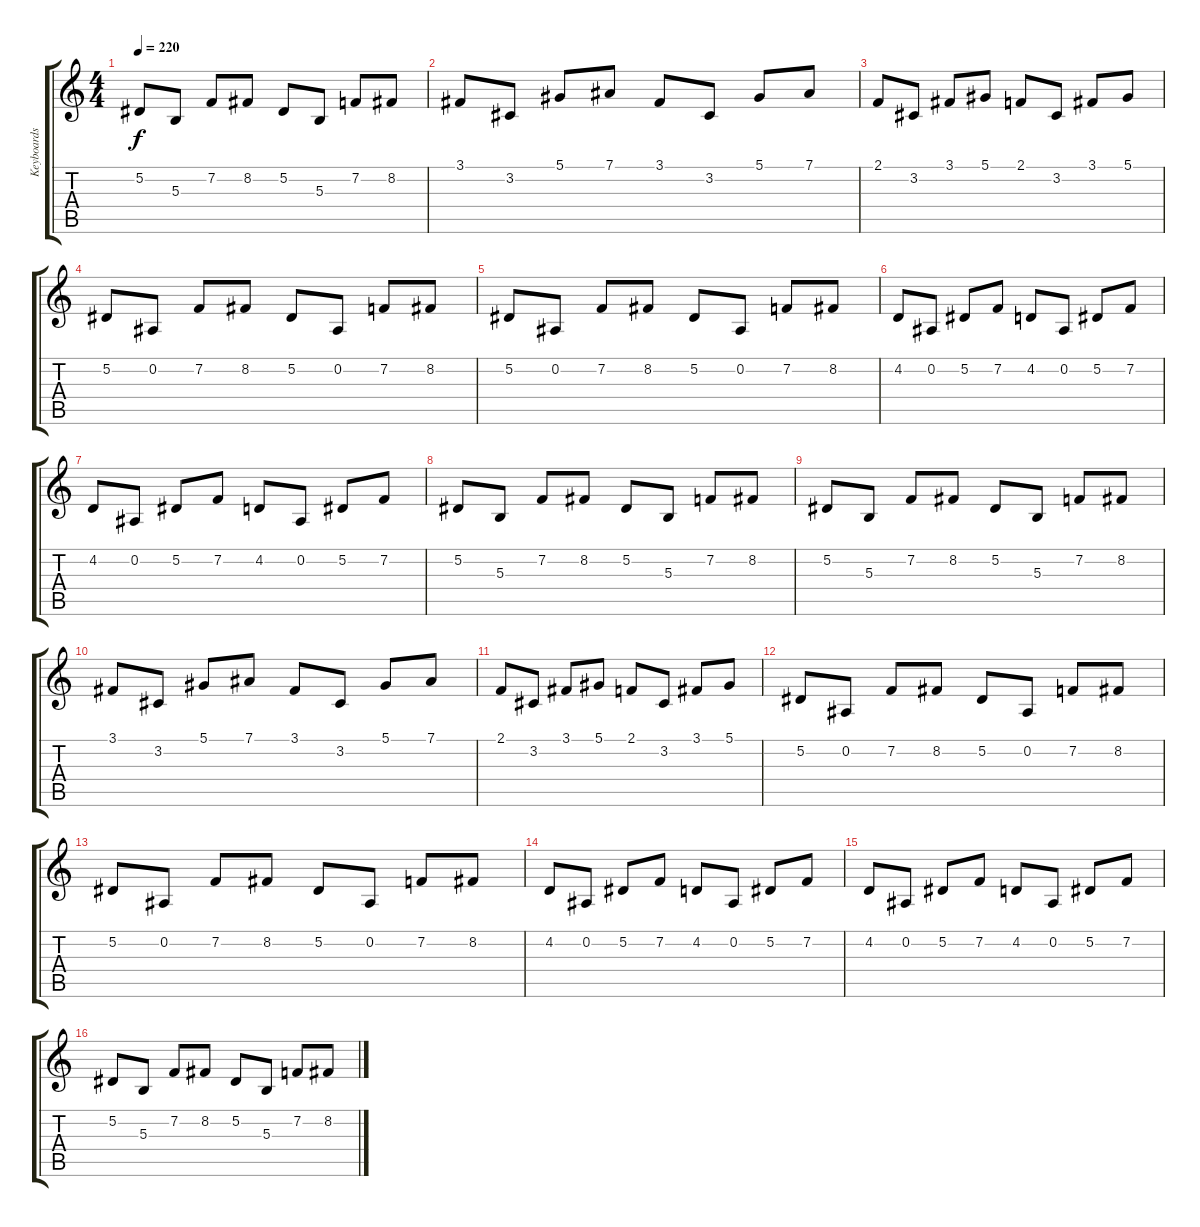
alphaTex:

\track ("Keyboards 1" "Keyboards ") {instrument stringensemble1}
\staff {score tabs}
\tuning (Eb4 Bb3 Gb3 Db3 Ab2 Eb2) {hide}
\ts (4 4)
\tempo 220
\clef g2
\ks c
5.2.8{dy f} 5.3.8 7.2.8 8.2.8 5.2.8 5.3.8 7.2.8 8.2.8 |
3.1.8 3.2.8 5.1.8 7.1.8 3.1.8 3.2.8 5.1.8 7.1.8 |
2.1.8 3.2.8 3.1.8 5.1.8 2.1.8 3.2.8 3.1.8 5.1.8 |
5.2.8 0.2.8 7.2.8 8.2.8 5.2.8 0.2.8 7.2.8 8.2.8 |
5.2.8 0.2.8 7.2.8 8.2.8 5.2.8 0.2.8 7.2.8 8.2.8 |
4.2.8 0.2.8 5.2.8 7.2.8 4.2.8 0.2.8 5.2.8 7.2.8 |
4.2.8 0.2.8 5.2.8 7.2.8 4.2.8 0.2.8 5.2.8 7.2.8 |
5.2.8 5.3.8 7.2.8 8.2.8 5.2.8 5.3.8 7.2.8 8.2.8 |
5.2.8 5.3.8 7.2.8 8.2.8 5.2.8 5.3.8 7.2.8 8.2.8 |
3.1.8 3.2.8 5.1.8 7.1.8 3.1.8 3.2.8 5.1.8 7.1.8 |
2.1.8 3.2.8 3.1.8 5.1.8 2.1.8 3.2.8 3.1.8 5.1.8 |
5.2.8 0.2.8 7.2.8 8.2.8 5.2.8 0.2.8 7.2.8 8.2.8 |
5.2.8 0.2.8 7.2.8 8.2.8 5.2.8 0.2.8 7.2.8 8.2.8 |
4.2.8 0.2.8 5.2.8 7.2.8 4.2.8 0.2.8 5.2.8 7.2.8 |
4.2.8 0.2.8 5.2.8 7.2.8 4.2.8 0.2.8 5.2.8 7.2.8 |
5.2.8 5.3.8 7.2.8 8.2.8 5.2.8 5.3.8 7.2.8 8.2.8
